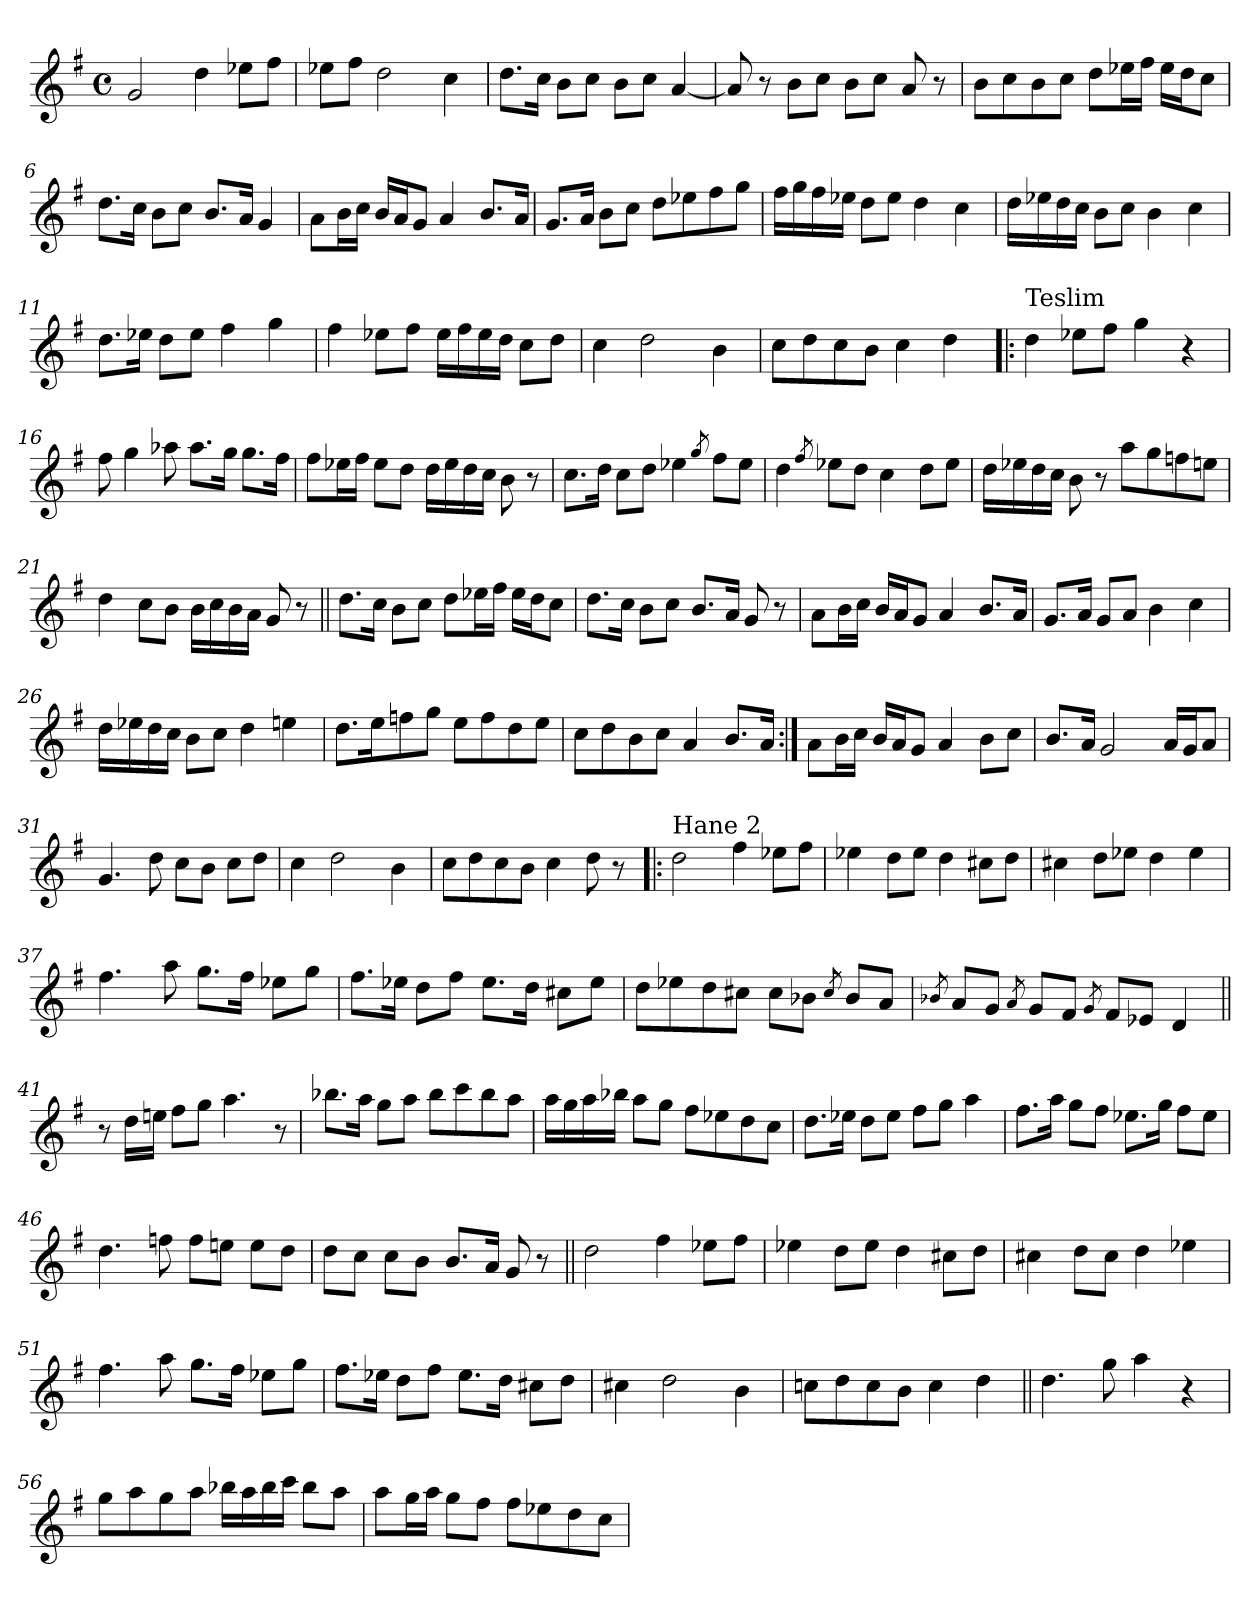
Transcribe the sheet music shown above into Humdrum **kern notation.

**kern
*part1
*staff1
*clefG2
*k[f#]
*G:
*M4/4
*met(c)
=1
2g/
4dd\
8ee-X\L
8ff#\J
=2
8ee-X\L
8ff#\J
2dd\
4cc\
=3
8.dd\L
16cc\Jk
8b\L
8cc\J
8b\L
8cc\J
[4a/
=4
8a/]
8r
8b\L
8cc\J
8b\L
8cc\J
8a/
8r
=5
8b\L
8cc\
8b\
8cc\J
8dd\L
16ee-X\L
16ff#\JJ
16ee-\LL
16dd\J
8cc\J
!!LO:LB:g=z
=6
8.dd\L
16cc\Jk
8b\L
8cc\J
8.b/L
16a/Jk
4g/
=7
8a\L
16b\L
16cc\JJ
16b/LL
16a/J
8g/J
4a/
8.b/L
16a/Jk
=8
8.g/L
16a/Jk
8b\L
8cc\J
8dd\L
8ee-X\
8ff#\
8gg\J
=9
16ff#\LL
16gg\
16ff#\
16ee-X\JJ
8dd\L
8ee-\J
4dd\
4cc\
!!LO:LB:g=z
=10
16dd\LL
16ee-X\
16dd\
16cc\JJ
8b\L
8cc\J
4b\
4cc\
=11
8.dd\L
16ee-X\Jk
8dd\L
8ee-\J
4ff#\
4gg\
=12
4ff#\
8ee-X\L
8ff#\J
16ee-\LL
16ff#\
16ee-\
16dd\JJ
8cc\L
8dd\J
=13
4cc\
2dd\
4b\
=14
8cc\L
8dd\
8cc\
8b\J
4cc\
4dd\
!!LO:LB:g=z
=15!|:
!LO:TX:a:t=Teslim
4dd\
8ee-X\L
8ff#\J
4gg\
4r
=16
8ff#\
4gg\
8aa-X\
8.aa-\L
16gg\Jk
8.gg\L
16ff#\Jk
=17
8ff#\L
16ee-X\L
16ff#\JJ
8ee-\L
8dd\J
16dd\LL
16ee-\
16dd\
16cc\JJ
8b\
8r
=18
8.cc\L
16dd\Jk
8cc\L
8dd\J
4ee-X\
8qgg/
8ff#\L
8ee-\J
!!LO:LB:g=z
=19
4dd\
8qff#/
8ee-X\L
8dd\J
4cc\
8dd\L
8ee-\J
=20
16dd\LL
16ee-X\
16dd\
16cc\JJ
8b\
8r
8aa\L
8gg\
8ffn\
8een\J
=21
4dd\
8cc\L
8b\J
16b\LL
16cc\
16b\
16a\JJ
8g/
8r
=22||
8.dd\L
16cc\Jk
8b\L
8cc\J
8dd\L
16ee-X\L
16ff#\JJ
16ee-\LL
16dd\J
8cc\J
!!LO:LB:g=z
=23
8.dd\L
16cc\Jk
8b\L
8cc\J
8.b/L
16a/Jk
8g/
8r
=24
8a\L
16b\L
16cc\JJ
16b/LL
16a/J
8g/J
4a/
8.b/L
16a/Jk
=25
8.g/L
16a/Jk
8g/L
8a/J
4b\
4cc\
=26
16dd\LL
16ee-X\
16dd\
16cc\JJ
8b\L
8cc\J
4dd\
4een\
!!LO:LB:g=z
=27
8.dd\L
16ee\K
8ffn\
8gg\J
8ee\L
8ff\
8dd\
8ee\J
=28
8cc\L
8dd\
8b\
8cc\J
4a/
8.b/L
16a/Jk
=29:|!
8a\L
16b\L
16cc\JJ
16b/LL
16a/J
8g/J
4a/
8b\L
8cc\J
=30
8.b/L
16a/Jk
2g/
16a/LL
16g/J
8a/J
!!LO:LB:g=z
=31
4.g/
8dd\
8cc\L
8b\J
8cc\L
8dd\J
=32
4cc\
2dd\
4b\
=33
8cc\L
8dd\
8cc\
8b\J
4cc\
8dd\
8r
=34!|:
!LO:TX:a:t=Hane 2
2dd\
4ff#\
8ee-X\L
8ff#\J
=35
4ee-X\
8dd\L
8ee-\J
4dd\
8cc#X\L
8dd\J
!!LO:LB:g=z
=36
4cc#X\
8dd\L
8ee-X\J
4dd\
4ee-\
=37
4.ff#\
8aa\
8.gg\L
16ff#\Jk
8ee-X\L
8gg\J
=38
8.ff#\L
16ee-X\Jk
8dd\L
8ff#\J
8.ee-\L
16dd\Jk
8cc#X\L
8ee-\J
=39
8dd\L
8ee-X\
8dd\
8cc#X\J
8cc#\L
8b-X\J
8qcc#/
8b-/L
8a/J
!!LO:PB:g=z
=40
8qb-X/
8a/L
8g/J
8qa/
8g/L
8f#/J
8qg/
8f#/L
8e-X/J
4d/
=41||
8r
16dd\LL
16een\JJ
8ff#\L
8gg\J
4.aa\
8r
=42
8.bb-X\L
16aa\Jk
8gg\L
8aa\J
8bb-\L
8ccc\
8bb-\
8aa\J
=43
16aa\LL
16gg\
16aa\
16bb-X\JJ
8aa\L
8gg\J
8ff#\L
8ee-X\
8dd\
8cc\J
!!LO:LB:g=z
=44
8.dd\L
16ee-X\Jk
8dd\L
8ee-\J
8ff#\L
8gg\J
4aa\
=45
8.ff#\L
16aa\Jk
8gg\L
8ff#\J
8.ee-X\L
16gg\Jk
8ff#\L
8ee-\J
=46
4.dd\
8ffn\
8ff\L
8een\J
8ee\L
8dd\J
=47
8dd\L
8cc\J
8cc\L
8b\J
8.b/L
16a/Jk
8g/
8r
=48||
2dd\
4ff#\
8ee-X\L
8ff#\J
!!LO:LB:g=z
=49
4ee-X\
8dd\L
8ee-\J
4dd\
8cc#X\L
8dd\J
=50
4cc#X\
8dd\L
8cc#\J
4dd\
4ee-X\
=51
4.ff#\
8aa\
8.gg\L
16ff#\Jk
8ee-X\L
8gg\J
=52
8.ff#\L
16ee-X\Jk
8dd\L
8ff#\J
8.ee-\L
16dd\Jk
8cc#X\L
8dd\J
=53
4cc#X\
2dd\
4b\
!!LO:LB:g=z
=54
8ccn\L
8dd\
8cc\
8b\J
4cc\
4dd\
=55||
4.dd\
8gg\
4aa\
4r
=56
8gg\L
8aa\
8gg\
8aa\J
16bb-X\LL
16aa\
16bb-\
16ccc\JJ
8bb-\L
8aa\J
=57
8aa\L
16gg\L
16aa\JJ
8gg\L
8ff#\J
8ff#\L
8ee-X\
8dd\
8cc\J
=
*-
